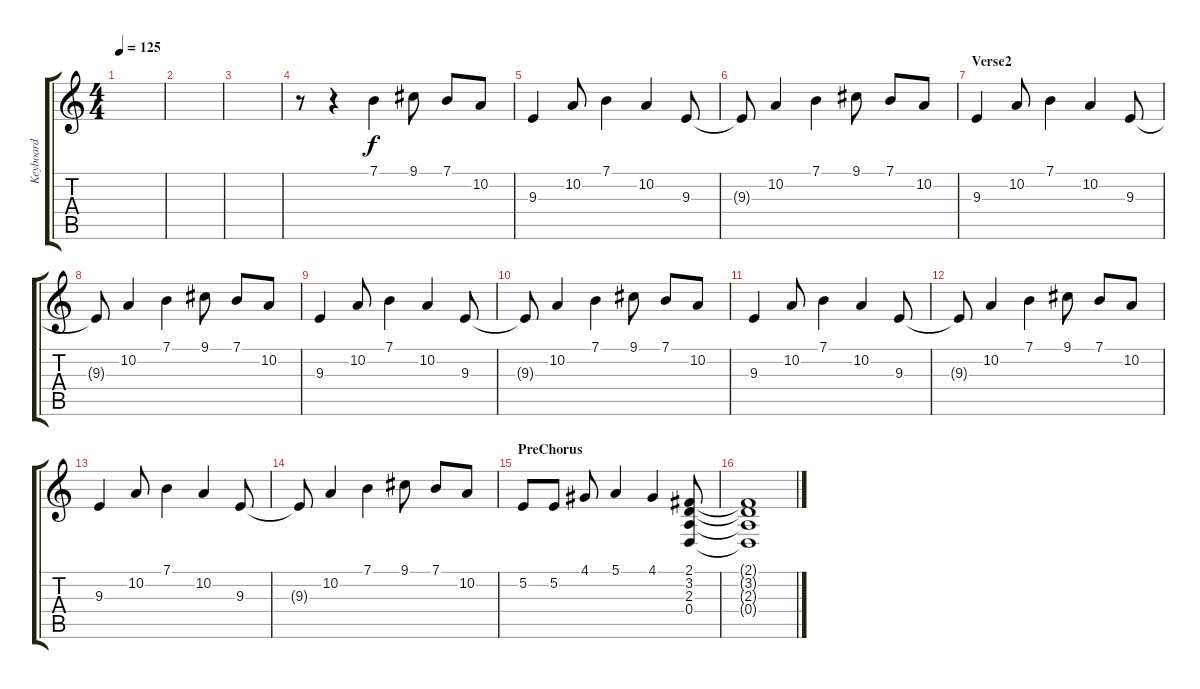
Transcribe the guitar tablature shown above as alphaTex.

\track ("Keyboard" "Keyboard") {instrument electricgrandpiano}
\staff {score tabs}
\tuning (E4 B3 G3 D3 A2 E2) {hide}
\ts (4 4)
\tempo 125
\clef g2
\ks c
|
|
|
r.8 r.4 7.1.4 9.1.8 7.1.8 10.2.8 |
9.3.4 10.2.8 7.1.4 10.2.4 9.3.8 |
9.3{t}.8 10.2.4 7.1.4 9.1.8 7.1.8 10.2.8 |
\section ("" "Verse2")
9.3.4 10.2.8 7.1.4 10.2.4 9.3.8 |
9.3{t}.8 10.2.4 7.1.4 9.1.8 7.1.8 10.2.8 |
9.3.4 10.2.8 7.1.4 10.2.4 9.3.8 |
9.3{t}.8 10.2.4 7.1.4 9.1.8 7.1.8 10.2.8 |
9.3.4 10.2.8 7.1.4 10.2.4 9.3.8 |
9.3{t}.8 10.2.4 7.1.4 9.1.8 7.1.8 10.2.8 |
9.3.4 10.2.8 7.1.4 10.2.4 9.3.8 |
9.3{t}.8 10.2.4 7.1.4 9.1.8 7.1.8 10.2.8 |
\section ("" "PreChorus")
5.2.8 5.2.8 4.1.8 5.1.4 4.1.4 (2.1 3.2 2.3 0.4).8 |
(2.1{t} 3.2{t} 2.3{t} 0.4{t}).1
